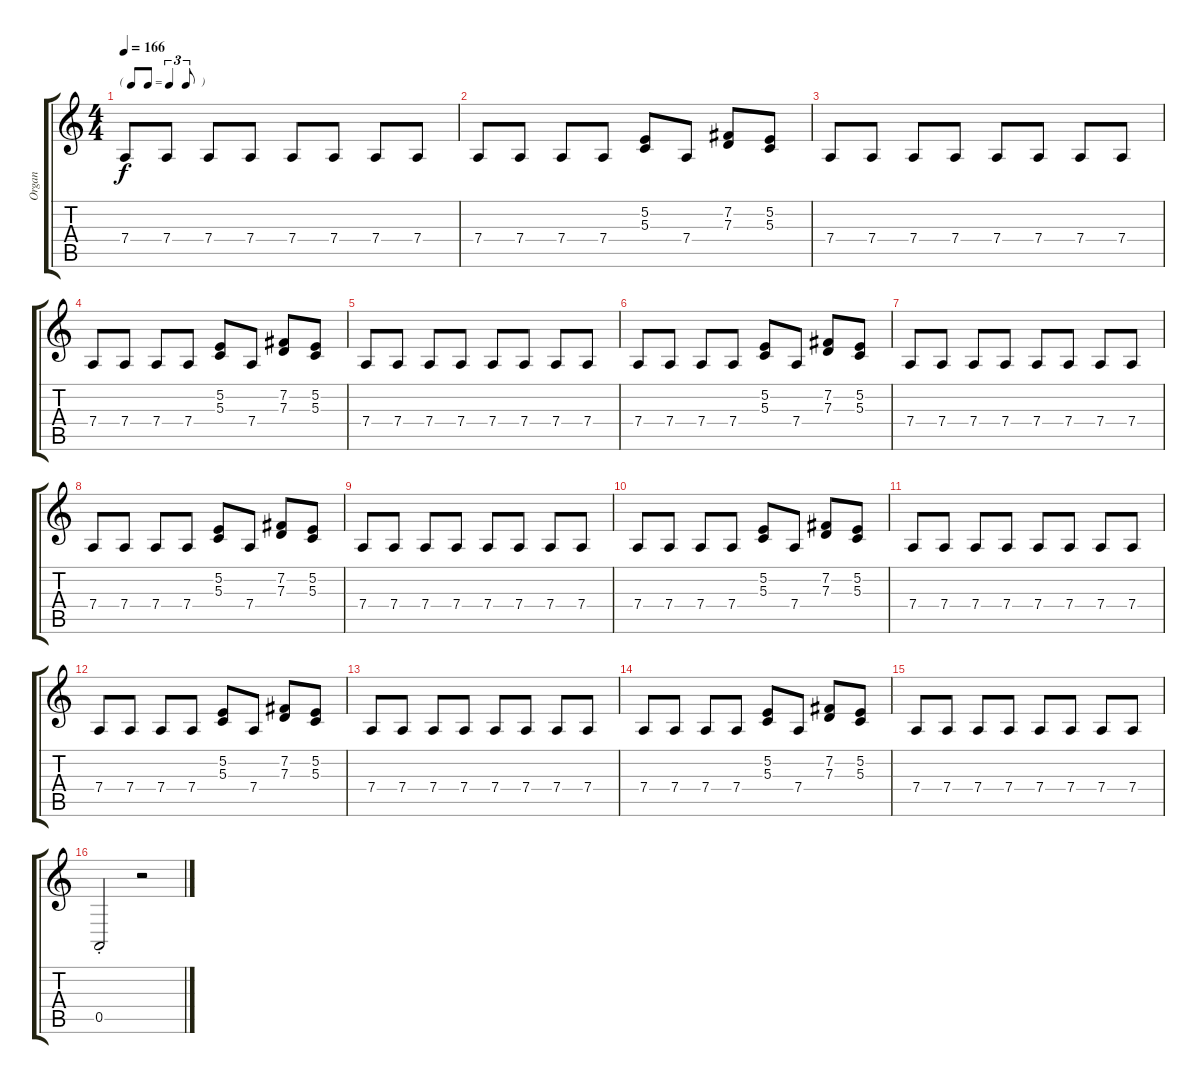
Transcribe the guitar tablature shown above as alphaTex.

\track ("Organ" "Organ") {instrument percussiveorgan}
\staff {score tabs}
\tuning (E4 B3 G3 D3 A2 E2) {hide}
\ts (4 4)
\tf triplet8th
\tempo 166
\clef g2
\ks c
7.4.8{dy f} 7.4.8 7.4.8 7.4.8 7.4.8 7.4.8 7.4.8 7.4.8 |
7.4.8 7.4.8 7.4.8 7.4.8 (5.2 5.3).8 7.4.8 (7.2 7.3).8 (5.2 5.3).8 |
7.4.8 7.4.8 7.4.8 7.4.8 7.4.8 7.4.8 7.4.8 7.4.8 |
7.4.8 7.4.8 7.4.8 7.4.8 (5.2 5.3).8 7.4.8 (7.2 7.3).8 (5.2 5.3).8 |
7.4.8 7.4.8 7.4.8 7.4.8 7.4.8 7.4.8 7.4.8 7.4.8 |
7.4.8 7.4.8 7.4.8 7.4.8 (5.2 5.3).8 7.4.8 (7.2 7.3).8 (5.2 5.3).8 |
7.4.8 7.4.8 7.4.8 7.4.8 7.4.8 7.4.8 7.4.8 7.4.8 |
7.4.8 7.4.8 7.4.8 7.4.8 (5.2 5.3).8 7.4.8 (7.2 7.3).8 (5.2 5.3).8 |
7.4.8 7.4.8 7.4.8 7.4.8 7.4.8 7.4.8 7.4.8 7.4.8 |
7.4.8 7.4.8 7.4.8 7.4.8 (5.2 5.3).8 7.4.8 (7.2 7.3).8 (5.2 5.3).8 |
7.4.8 7.4.8 7.4.8 7.4.8 7.4.8 7.4.8 7.4.8 7.4.8 |
7.4.8 7.4.8 7.4.8 7.4.8 (5.2 5.3).8 7.4.8 (7.2 7.3).8 (5.2 5.3).8 |
7.4.8 7.4.8 7.4.8 7.4.8 7.4.8 7.4.8 7.4.8 7.4.8 |
7.4.8 7.4.8 7.4.8 7.4.8 (5.2 5.3).8 7.4.8 (7.2 7.3).8 (5.2 5.3).8 |
7.4.8 7.4.8 7.4.8 7.4.8 7.4.8 7.4.8 7.4.8 7.4.8 |
0.5{st}.2 r.2
